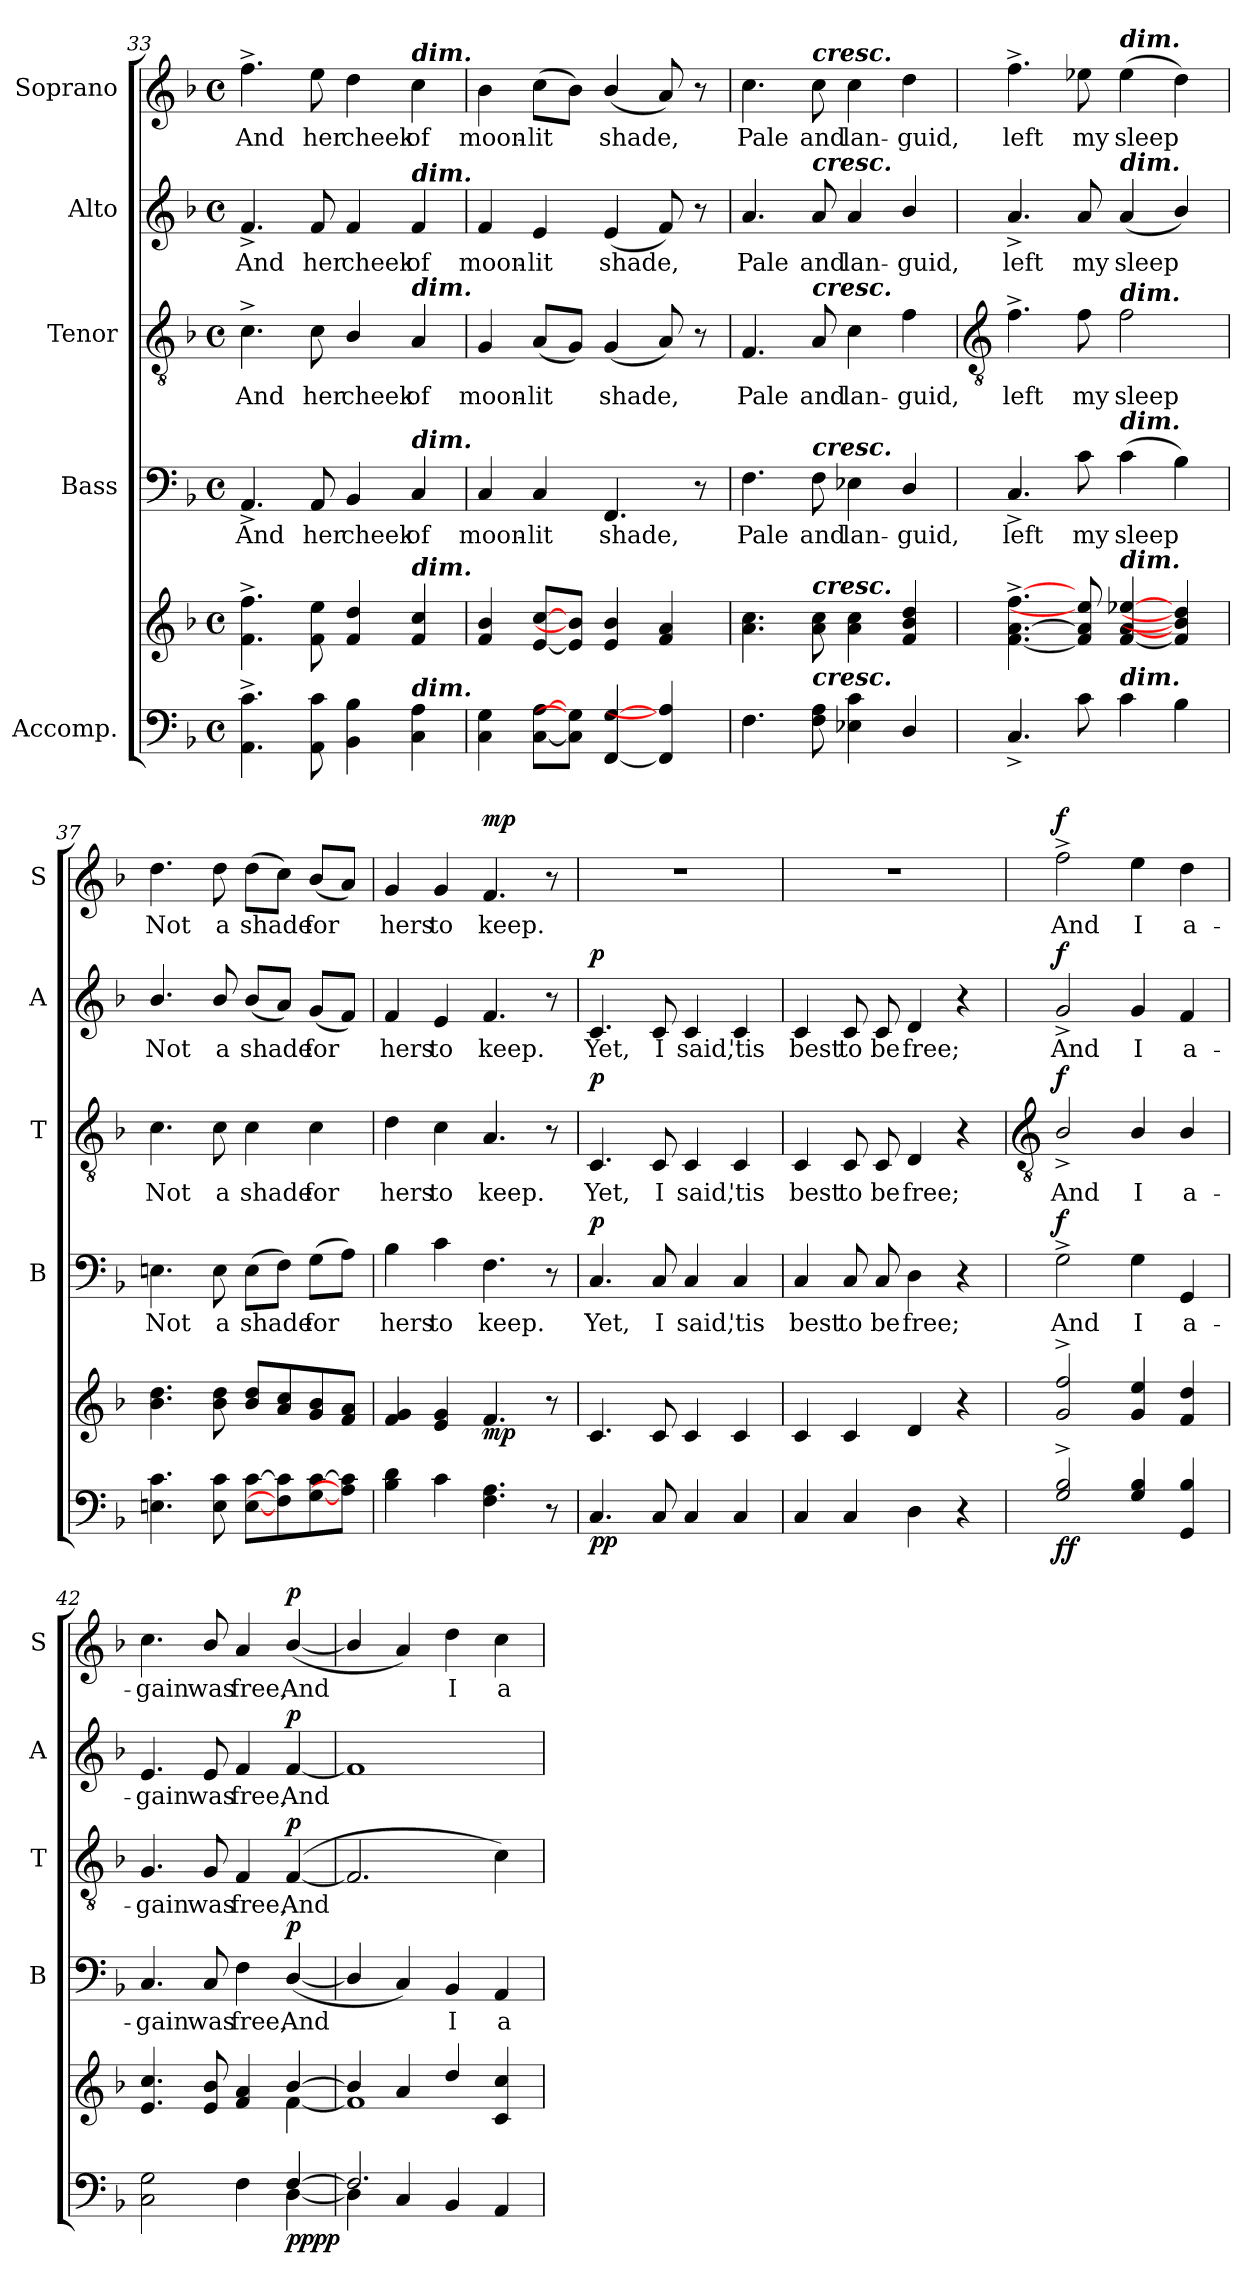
**kern	**kern	**dynam	**kern	**text	**dynam	**kern	**text	**dynam	**kern	**text	**dynam	**kern	**text	**dynam
*part5	*part5	*part5	*part4	*part4	*part4	*part3	*part3	*part3	*part2	*part2	*part2	*part1	*part1	*part1
*staff6	*staff5	*staff5/6	*staff4	*staff4	*staff4	*staff3	*staff3	*staff3	*staff2	*staff2	*staff2	*staff1	*staff1	*staff1
*I"Accomp.	*	*	*I"Bass	*	*	*I"Tenor	*	*	*I"Alto	*	*	*I"Soprano	*	*
*	*	*	*I'B	*	*	*I'T	*	*	*I'A	*	*	*I'S	*	*
*clefF4	*clefG2	*	*clefF4	*	*	*clefGv2	*	*	*clefG2	*	*	*clefG2	*	*
*k[b-]	*k[b-]	*	*k[b-]	*	*	*k[b-]	*	*	*k[b-]	*	*	*k[b-]	*	*
*F:	*F:	*	*F:	*	*	*F:	*	*	*F:	*	*	*F:	*	*
*M4/4	*M4/4	*	*M4/4	*	*	*M4/4	*	*	*M4/4	*	*	*M4/4	*	*
*met(c)	*met(c)	*	*met(c)	*	*	*met(c)	*	*	*met(c)	*	*	*met(c)	*	*
=33	=33	=33	=33	=33	=33	=33	=33	=33	=33	=33	=33	=33	=33	=33
!	!	!	!	!LO:LY:b	!	!	!LO:LY:b	!	!	!LO:LY:b	!	!	!LO:LY:b	!
4.AA^ 4.c^	4.f^ 4.ff^	.	4.AA^	And	.	4.c^	And	.	4.f^	And	.	4.ff^	And	.
!	!	!	!	!LO:LY:b	!	!	!LO:LY:b	!	!	!LO:LY:b	!	!	!LO:LY:b	!
8AA 8c	8f 8ee	.	8AA	her	.	8c	her	.	8f	her	.	8ee	her	.
!	!	!	!	!LO:LY:b	!	!	!LO:LY:b	!	!	!LO:LY:b	!	!	!LO:LY:b	!
4BB- 4B-	4f 4dd	.	4BB-	cheek	.	4B-/	cheek	.	4f	cheek	.	4dd	cheek	.
!	!	!	!	!	!	!	!	!	!	!	!	!LO:TX:a:Bi:t=dim.	!	!
!	!	!	!	!	!	!	!	!	!LO:TX:a:Bi:t=dim.	!	!	!	!	!
!	!	!	!	!	!	!LO:TX:a:Bi:t=dim.	!	!	!	!	!	!	!	!
!	!	!	!LO:TX:a:Bi:t=dim.	!	!	!	!	!	!	!	!	!	!	!
!	!LO:TX:a:Bi:t=dim.	!	!	!	!	!	!	!	!	!	!	!	!	!
!LO:TX:a:Bi:t=dim.	!	!	!	!	!	!	!	!	!	!	!	!	!	!
!	!	!	!	!LO:LY:b	!	!	!LO:LY:b	!	!	!LO:LY:b	!	!	!LO:LY:b	!
4C 4A	4f 4cc	.	4C	of	.	4A	of	.	4f	of	.	4cc	of	.
=34	=34	=34	=34	=34	=34	=34	=34	=34	=34	=34	=34	=34	=34	=34
!	!	!	!	!LO:LY:b	!	!	!LO:LY:b	!	!	!LO:LY:b	!	!	!LO:LY:b	!
4C 4G	4f 4b-	.	4C	moon-	.	4G/	moon-	.	4f	moon-	.	4b-	moon-	.
!	!	!	!	!LO:LY:b	!	!	!LO:LY:b	!	!	!LO:LY:b	!	!	!LO:LY:b	!
[8C [8AL	[8e [8ccL	.	4C	-lit	.	(<8AL	-lit	.	4e	-lit	.	(>8ccL	-lit	.
8C] 8G]J	8e] 8b-]J	.	.	.	.	8GJ)	.	.	.	.	.	8b-J)	.	.
!	!	!	!	!LO:LY:b	!	!	!LO:LY:b	!	!	!LO:LY:b	!	!	!LO:LY:b	!
[4FF [4G	4e/ 4b-/	.	4.FF	shade,	.	(<4G	shade,	.	(<4e	shade,	.	(<4b-/	shade,	.
4FF] 4A]	4f 4a	.	.	.	.	8A)	.	.	8f)	.	.	8a)	.	.
.	.	.	8r	.	.	8r	.	.	8r	.	.	8r	.	.
=35	=35	=35	=35	=35	=35	=35	=35	=35	=35	=35	=35	=35	=35	=35
!	!	!	!	!LO:LY:b	!	!	!LO:LY:b	!	!	!LO:LY:b	!	!	!LO:LY:b	!
4.F	4.a 4.cc	.	4.F	Pale	.	4.F	Pale	.	4.a	Pale	.	4.cc	Pale	.
!	!	!	!	!	!	!	!	!	!	!	!	!LO:TX:a:Bi:t=cresc.	!	!
!	!	!	!	!	!	!	!	!	!LO:TX:a:Bi:t=cresc.	!	!	!	!	!
!	!	!	!	!	!	!LO:TX:a:Bi:t=cresc.	!	!	!	!	!	!	!	!
!	!	!	!LO:TX:a:Bi:t=cresc.	!	!	!	!	!	!	!	!	!	!	!
!	!LO:TX:a:Bi:t=cresc.	!	!	!	!	!	!	!	!	!	!	!	!	!
!LO:TX:a:Bi:t=cresc.	!	!	!	!	!	!	!	!	!	!	!	!	!	!
!	!	!	!	!LO:LY:b	!	!	!LO:LY:b	!	!	!LO:LY:b	!	!	!LO:LY:b	!
8F 8A	8a 8cc	.	8F	and	.	8A	and	.	8a	and	.	8cc	and	.
!	!	!	!	!LO:LY:b	!	!	!LO:LY:b	!	!	!LO:LY:b	!	!	!LO:LY:b	!
4E-X 4c	4a 4cc	.	4E-X	lan-	.	4c	lan-	.	4a	lan-	.	4cc	lan-	.
!	!	!	!	!LO:LY:b	!	!	!LO:LY:b	!	!	!LO:LY:b	!	!	!LO:LY:b	!
4D/	4f 4b- 4dd	.	4D/	-guid,	.	4f	-guid,	.	4b-/	-guid,	.	4dd	-guid,	.
!!LO:LB:g=z
=36	=36	=36	=36	=36	=36	=36	=36	=36	=36	=36	=36	=36	=36	=36
*	*	*	*	*	*	*clefGv2	*	*	*	*	*	*	*	*
!	!	!	!	!LO:LY:b	!	!	!LO:LY:b	!	!	!LO:LY:b	!	!	!LO:LY:b	!
4.C^	[4.f^ [4.a^ [4.ff^	.	4.C^	left	.	4.f^	left	.	4.a^	left	.	4.ff^	left	.
!	!	!	!	!LO:LY:b	!	!	!LO:LY:b	!	!	!LO:LY:b	!	!	!LO:LY:b	!
8c	8f] 8a] 8ee-]	.	8c	my	.	8f	my	.	8a	my	.	8ee-X	my	.
!	!	!	!	!	!	!	!	!	!	!	!	!LO:TX:a:Bi:t=dim.	!	!
!	!	!	!	!	!	!	!	!	!LO:TX:a:Bi:t=dim.	!	!	!	!	!
!	!	!	!	!	!	!LO:TX:a:Bi:t=dim.	!	!	!	!	!	!	!	!
!	!	!	!LO:TX:a:Bi:t=dim.	!	!	!	!	!	!	!	!	!	!	!
!	!LO:TX:a:Bi:t=dim.	!	!	!	!	!	!	!	!	!	!	!	!	!
!LO:TX:a:Bi:t=dim.	!	!	!	!	!	!	!	!	!	!	!	!	!	!
!	!	!	!	!LO:LY:b	!	!	!LO:LY:b	!	!	!LO:LY:b	!	!	!LO:LY:b	!
4c	[4f [4a [4ee-	.	(>4c	sleep	.	2f	sleep	.	(<4a	sleep	.	(>4ee-	sleep	.
4B-	4f] 4b-] 4dd]	.	4B-)	.	.	.	.	.	4b-/)	.	.	4dd)	.	.
=37	=37	=37	=37	=37	=37	=37	=37	=37	=37	=37	=37	=37	=37	=37
!	!	!	!	!LO:LY:b	!	!	!LO:LY:b	!	!	!LO:LY:b	!	!	!LO:LY:b	!
4.En 4.c	4.b- 4.dd	.	4.En	Not	.	4.c	Not	.	4.b-/	Not	.	4.dd	Not	.
!	!	!	!	!LO:LY:b	!	!	!LO:LY:b	!	!	!LO:LY:b	!	!	!LO:LY:b	!
8E 8c	8b- 8dd	.	8E	a	.	8c	a	.	8b-/	a	.	8dd	a	.
!	!	!	!	!LO:LY:b	!	!	!LO:LY:b	!	!	!LO:LY:b	!	!	!LO:LY:b	!
[8E [8cL	8b- 8ddL	.	(>8EL	shade	.	4c	shade	.	(<8b-L	shade	.	(>8ddL	shade	.
8F] 8c]	8a 8cc	.	8FJ)	.	.	.	.	.	8aJ)	.	.	8ccJ)	.	.
!	!	!	!	!LO:LY:b	!	!	!LO:LY:b	!	!	!LO:LY:b	!	!	!LO:LY:b	!
[8G [8c	8g 8b-	.	(>8GL	for	.	4c	for	.	(<8gL	for	.	(<8b-L	for	.
8A] 8c]J	8f 8aJ	.	8AJ)	.	.	.	.	.	8fJ)	.	.	8aJ)	.	.
=38	=38	=38	=38	=38	=38	=38	=38	=38	=38	=38	=38	=38	=38	=38
!	!	!	!	!LO:LY:b	!	!	!LO:LY:b	!	!	!LO:LY:b	!	!	!LO:LY:b	!
4B- 4d	4f 4g	.	4B-	hers	.	4d	hers	.	4f	hers	.	4g	hers	.
!	!	!	!	!LO:LY:b	!	!	!LO:LY:b	!	!	!LO:LY:b	!	!	!LO:LY:b	!
4c	4e 4g	.	4c	to	.	4c	to	.	4e	to	.	4g	to	.
!	!	!LO:DY:b	!	!LO:LY:b	!	!	!LO:LY:b	!	!	!LO:LY:b	!	!	!LO:LY:b	!LO:DY:b
4.F 4.A	4.f	mp	4.F	keep.	.	4.A	keep.	.	4.f	keep.	.	4.f	keep.	mp
8r	8r	.	8r	.	.	8r	.	.	8r	.	.	8r	.	.
=39	=39	=39	=39	=39	=39	=39	=39	=39	=39	=39	=39	=39	=39	=39
!	!	!LO:DY:b=2	!	!LO:LY:b	!	!	!LO:LY:b	!	!	!LO:LY:b	!	!	!	!
!	!	!LO:DY:n=1:b	!	!	!LO:DY:b	!	!	!LO:DY:b	!	!	!LO:DY:b	!	!	!
4.C/	4.c	p p	4.C	Yet,	p	4.C	Yet,	p	4.c	Yet,	p	1r	.	.
!	!	!	!	!LO:LY:b	!	!	!LO:LY:b	!	!	!LO:LY:b	!	!	!	!
8C	8c	.	8C	I	.	8C	I	.	8c	I	.	.	.	.
!	!	!	!	!LO:LY:b	!	!	!LO:LY:b	!	!	!LO:LY:b	!	!	!	!
4C	4c	.	4C	said,	.	4C	said,	.	4c	said,	.	.	.	.
!	!	!	!	!LO:LY:b	!	!	!LO:LY:b	!	!	!LO:LY:b	!	!	!	!
4C	4c	.	4C	'tis	.	4C	'tis	.	4c	'tis	.	.	.	.
=40	=40	=40	=40	=40	=40	=40	=40	=40	=40	=40	=40	=40	=40	=40
!	!	!	!	!LO:LY:b	!	!	!LO:LY:b	!	!	!LO:LY:b	!	!	!	!
4C	4c	.	4C	best	.	4C	best	.	4c	best	.	1r	.	.
!	!	!	!	!LO:LY:b	!	!	!LO:LY:b	!	!	!LO:LY:b	!	!	!	!
4C	4c	.	8C	to	.	8C	to	.	8c	to	.	.	.	.
!	!	!	!	!LO:LY:b	!	!	!LO:LY:b	!	!	!LO:LY:b	!	!	!	!
.	.	.	8C	be	.	8C	be	.	8c	be	.	.	.	.
!	!	!	!	!LO:LY:b	!	!	!LO:LY:b	!	!	!LO:LY:b	!	!	!	!
4D	4d	.	4D	free;	.	4D	free;	.	4d	free;	.	.	.	.
4r	4r	.	4r	.	.	4r	.	.	4r	.	.	.	.	.
!!LO:LB:g=z
=41	=41	=41	=41	=41	=41	=41	=41	=41	=41	=41	=41	=41	=41	=41
*	*	*	*	*	*	*clefGv2	*	*	*	*	*	*	*	*
*^	*^	*	*	*	*	*	*	*	*	*	*	*	*	*
!	!	!	!	!LO:DY:b=2	!	!LO:LY:b	!	!	!LO:LY:b	!	!	!LO:LY:b	!	!	!LO:LY:b	!
!	!	!	!	!LO:DY:n=1:b	!	!	!LO:DY:b	!	!	!LO:DY:b	!	!	!LO:DY:b	!	!	!LO:DY:b
2G^ 2B-^	1ryy	2g^ 2ff^	1ryy	f f	2G^	And	f	2B-^/	And	f	2g^	And	f	2ff^	And	f
!	!	!	!	!	!	!LO:LY:b	!	!	!LO:LY:b	!	!	!LO:LY:b	!	!	!LO:LY:b	!
4G 4B-	.	4g 4ee	.	.	4G	I	.	4B-/	I	.	4g	I	.	4ee	I	.
!	!	!	!	!	!	!LO:LY:b	!	!	!LO:LY:b	!	!	!LO:LY:b	!	!	!LO:LY:b	!
4GG 4B-	.	4f 4dd	.	.	4GG	a-	.	4B-/	a-	.	4f	a-	.	4dd	a-	.
=42	=42	=42	=42	=42	=42	=42	=42	=42	=42	=42	=42	=42	=42	=42	=42	=42
!	!	!	!	!	!	!LO:LY:b	!	!	!LO:LY:b	!	!	!LO:LY:b	!	!	!LO:LY:b	!
2.ryy	2C\ 2G\	4.e 4.cc	2.ryy	.	4.C	-gain	.	4.G	-gain	.	4.e	-gain	.	4.cc	-gain	.
!	!	!	!	!	!	!LO:LY:b	!	!	!LO:LY:b	!	!	!LO:LY:b	!	!	!LO:LY:b	!
.	.	8e/ 8b-/	.	.	8C	was	.	8G	was	.	8e	was	.	8b-/	was	.
!	!	!	!	!	!	!LO:LY:b	!	!	!LO:LY:b	!	!	!LO:LY:b	!	!	!LO:LY:b	!
.	4F\	4f 4a	.	.	4F	free,	.	4F	free,	.	4f	free,	.	4a	free,	.
!	!	!	!	!LO:DY:b=2	!	!LO:LY:b	!	!	!LO:LY:b	!	!	!LO:LY:b	!	!	!LO:LY:b	!
!	!	!	!	!LO:DY:n=1:b=2	!	!	!	!	!	!	!	!	!	!	!	!
!	!	!	!	!LO:DY:n=2:b	!	!	!	!	!	!	!	!	!	!	!	!
!	!	!	!	!LO:DY:n=3:b	!	!	!LO:DY:b	!	!	!LO:DY:b	!	!	!LO:DY:b	!	!	!LO:DY:b
[4F/	[4D\	[4b-/	[4f\	p p p p	(<[4D/	And	p	(<[4F	And	p	[4f	And	p	(<[4b-/	And	p
=43	=43	=43	=43	=43	=43	=43	=43	=43	=43	=43	=43	=43	=43	=43	=43	=43
2.F/]	4D\]	4b-/]	1f\]	.	4D/]	.	.	2.F]	.	.	1f]	.	.	4b-/]	.	.
.	4C/	4a	.	.	4C)	.	.	.	.	.	.	.	.	4a)	.	.
!	!	!	!	!	!	!LO:LY:b	!	!	!	!	!	!	!	!	!LO:LY:b	!
.	4BB-/	4dd	.	.	4BB-	I	.	.	.	.	.	.	.	4dd	I	.
!	!	!	!	!	!	!LO:LY:b	!	!	!	!	!	!	!	!	!LO:LY:b	!
4ryy	4AA/	4c 4cc	.	.	4AA	a-	.	4c)	.	.	.	.	.	4cc	a-	.
*v	*v	*	*	*	*	*	*	*	*	*	*	*	*	*	*	*
*	*v	*v	*	*	*	*	*	*	*	*	*	*	*	*	*
=	=	=	=	=	=	=	=	=	=	=	=	=	=	=
*-	*-	*-	*-	*-	*-	*-	*-	*-	*-	*-	*-	*-	*-	*-
